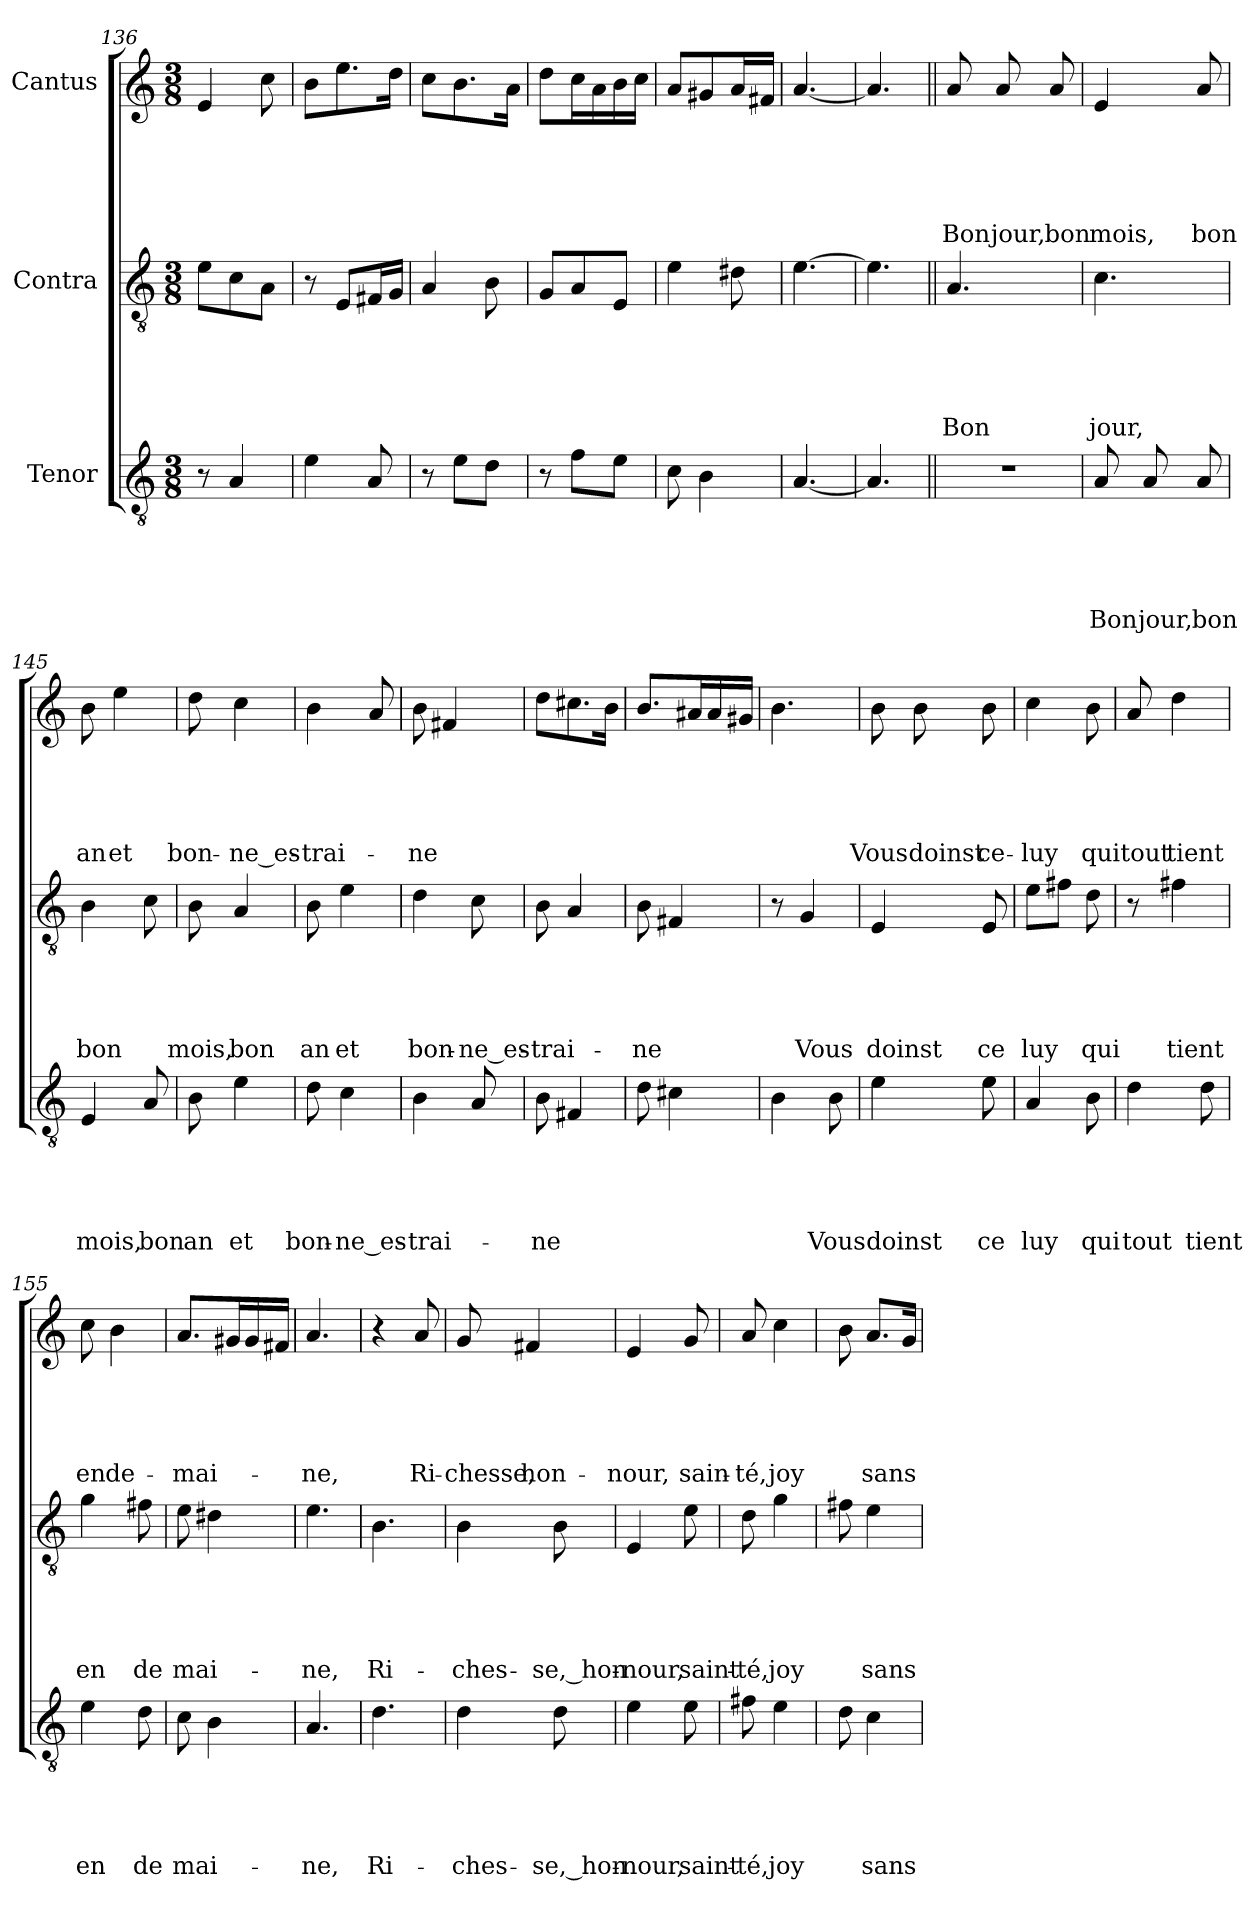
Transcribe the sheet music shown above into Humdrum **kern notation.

**kern	**text	**text	**text	**text	**text	**kern	**text	**text	**text	**text	**text	**kern	**text	**text	**text	**text	**text
*part3	*part3	*part3	*part3	*part3	*part3	*part2	*part2	*part2	*part2	*part2	*part2	*part1	*part1	*part1	*part1	*part1	*part1
*staff3	*staff3	*staff3	*staff3	*staff3	*staff3	*staff2	*staff2	*staff2	*staff2	*staff2	*staff2	*staff1	*staff1	*staff1	*staff1	*staff1	*staff1
*I"Tenor	*	*	*	*	*	*I"Contra	*	*	*	*	*	*I"Cantus	*	*	*	*	*
!!LO:LB:g=z
*clefGv2	*	*	*	*	*	*clefGv2	*	*	*	*	*	*clefG2	*	*	*	*	*
*k[]	*	*	*	*	*	*k[]	*	*	*	*	*	*k[]	*	*	*	*	*
*C:	*	*	*	*	*	*C:	*	*	*	*	*	*C:	*	*	*	*	*
*M3/8	*	*	*	*	*	*M3/8	*	*	*	*	*	*M3/8	*	*	*	*	*
=136	=136	=136	=136	=136	=136	=136	=136	=136	=136	=136	=136	=136	=136	=136	=136	=136	=136
8r	.	.	.	.	.	8e\L	.	.	.	.	.	4e/	.	.	.	.	.
4A/	.	.	.	.	.	8c\	.	.	.	.	.	.	.	.	.	.	.
.	.	.	.	.	.	8A\J	.	.	.	.	.	8cc\	.	.	.	.	.
=137	=137	=137	=137	=137	=137	=137	=137	=137	=137	=137	=137	=137	=137	=137	=137	=137	=137
4e\	.	.	.	.	.	8r	.	.	.	.	.	8b\L	.	.	.	.	.
.	.	.	.	.	.	8E/L	.	.	.	.	.	8.ee\	.	.	.	.	.
8A/	.	.	.	.	.	16F#X/L	.	.	.	.	.	.	.	.	.	.	.
.	.	.	.	.	.	16G/JJ	.	.	.	.	.	16dd\Jk	.	.	.	.	.
=138	=138	=138	=138	=138	=138	=138	=138	=138	=138	=138	=138	=138	=138	=138	=138	=138	=138
8r	.	.	.	.	.	4A/	.	.	.	.	.	8cc\L	.	.	.	.	.
8e\L	.	.	.	.	.	.	.	.	.	.	.	8.b\	.	.	.	.	.
8d\J	.	.	.	.	.	8B\	.	.	.	.	.	.	.	.	.	.	.
.	.	.	.	.	.	.	.	.	.	.	.	16a\Jk	.	.	.	.	.
=139	=139	=139	=139	=139	=139	=139	=139	=139	=139	=139	=139	=139	=139	=139	=139	=139	=139
8r	.	.	.	.	.	8G/L	.	.	.	.	.	8dd\L	.	.	.	.	.
8f\L	.	.	.	.	.	8A/	.	.	.	.	.	16cc\L	.	.	.	.	.
.	.	.	.	.	.	.	.	.	.	.	.	16a\	.	.	.	.	.
8e\J	.	.	.	.	.	8E/J	.	.	.	.	.	16b\	.	.	.	.	.
.	.	.	.	.	.	.	.	.	.	.	.	16cc\JJ	.	.	.	.	.
=140	=140	=140	=140	=140	=140	=140	=140	=140	=140	=140	=140	=140	=140	=140	=140	=140	=140
8c\	.	.	.	.	.	4e\	.	.	.	.	.	8a/L	.	.	.	.	.
4B\	.	.	.	.	.	.	.	.	.	.	.	8g#X/	.	.	.	.	.
.	.	.	.	.	.	8d#X\	.	.	.	.	.	16a/L	.	.	.	.	.
.	.	.	.	.	.	.	.	.	.	.	.	16f#X/JJ	.	.	.	.	.
=141	=141	=141	=141	=141	=141	=141	=141	=141	=141	=141	=141	=141	=141	=141	=141	=141	=141
[4.A/	.	.	.	.	.	[4.e\	.	.	.	.	.	[4.a/	.	.	.	.	.
=142	=142	=142	=142	=142	=142	=142	=142	=142	=142	=142	=142	=142	=142	=142	=142	=142	=142
4.A/]	.	.	.	.	.	4.e\]	.	.	.	.	.	4.a/]	.	.	.	.	.
!!LO:LB:g=z
=143||	=143||	=143||	=143||	=143||	=143||	=143||	=143||	=143||	=143||	=143||	=143||	=143||	=143||	=143||	=143||	=143||	=143||
!	!	!	!	!	!	!	!	!	!	!	!LO:LY:b	!	!	!	!	!	!LO:LY:b
4.r	.	.	.	.	.	4.A/	.	.	.	.	Bon	8a/	.	.	.	.	Bon
!	!	!	!	!	!	!	!	!	!	!	!	!	!	!	!	!	!LO:LY:b
.	.	.	.	.	.	.	.	.	.	.	.	8a/	.	.	.	.	jour,
!	!	!	!	!	!	!	!	!	!	!	!	!	!	!	!	!	!LO:LY:b
.	.	.	.	.	.	.	.	.	.	.	.	8a/	.	.	.	.	bon
=144	=144	=144	=144	=144	=144	=144	=144	=144	=144	=144	=144	=144	=144	=144	=144	=144	=144
!	!	!	!	!	!LO:LY:b	!	!	!	!	!	!LO:LY:b	!	!	!	!	!	!LO:LY:b
8A/	.	.	.	.	Bon	4.c\	.	.	.	.	jour,	4e/	.	.	.	.	mois,
!	!	!	!	!	!LO:LY:b	!	!	!	!	!	!	!	!	!	!	!	!
8A/	.	.	.	.	jour,	.	.	.	.	.	.	.	.	.	.	.	.
!	!	!	!	!	!LO:LY:b	!	!	!	!	!	!	!	!	!	!	!	!LO:LY:b
8A/	.	.	.	.	bon	.	.	.	.	.	.	8a/	.	.	.	.	bon
=145	=145	=145	=145	=145	=145	=145	=145	=145	=145	=145	=145	=145	=145	=145	=145	=145	=145
!	!	!	!	!	!LO:LY:b	!	!	!	!	!	!LO:LY:b	!	!	!	!	!	!LO:LY:b
4E/	.	.	.	.	mois,	4B\	.	.	.	.	bon	8b\	.	.	.	.	an
!	!	!	!	!	!	!	!	!	!	!	!	!	!	!	!	!	!LO:LY:b
.	.	.	.	.	.	.	.	.	.	.	.	4ee\	.	.	.	.	et
!	!	!	!	!	!LO:LY:b	!	!	!	!	!	!	!	!	!	!	!	!
8A/	.	.	.	.	bon	8c\	.	.	.	.	.	.	.	.	.	.	.
=146	=146	=146	=146	=146	=146	=146	=146	=146	=146	=146	=146	=146	=146	=146	=146	=146	=146
!	!	!	!	!	!LO:LY:b	!	!	!	!	!	!LO:LY:b	!	!	!	!	!	!LO:LY:b
8B\	.	.	.	.	an	8B\	.	.	.	.	mois,	8dd\	.	.	.	.	bon-
!	!	!	!	!	!LO:LY:b	!	!	!	!	!	!LO:LY:b	!	!	!	!	!	!LO:LY:b
4e\	.	.	.	.	et	4A/	.	.	.	.	bon	4cc\	.	.	.	.	-ne_es-
=147	=147	=147	=147	=147	=147	=147	=147	=147	=147	=147	=147	=147	=147	=147	=147	=147	=147
!	!	!	!	!	!LO:LY:b	!	!	!	!	!	!LO:LY:b	!	!	!	!	!	!LO:LY:b
8d\	.	.	.	.	bon-	8B\	.	.	.	.	an	4b\	.	.	.	.	-trai-
!	!	!	!	!	!LO:LY:b	!	!	!	!	!	!LO:LY:b	!	!	!	!	!	!
4c\	.	.	.	.	-ne_es-	4e\	.	.	.	.	et	.	.	.	.	.	.
.	.	.	.	.	.	.	.	.	.	.	.	8a/	.	.	.	.	.
=148	=148	=148	=148	=148	=148	=148	=148	=148	=148	=148	=148	=148	=148	=148	=148	=148	=148
!	!	!	!	!	!LO:LY:b	!	!	!	!	!	!LO:LY:b	!	!	!	!	!	!LO:LY:b
4B\	.	.	.	.	-trai-	4d\	.	.	.	.	bon-	8b\	.	.	.	.	-ne
.	.	.	.	.	.	.	.	.	.	.	.	4f#X/	.	.	.	.	.
!	!	!	!	!	!	!	!	!	!	!	!LO:LY:b	!	!	!	!	!	!
8A/	.	.	.	.	.	8c\	.	.	.	.	-ne_es-	.	.	.	.	.	.
=149	=149	=149	=149	=149	=149	=149	=149	=149	=149	=149	=149	=149	=149	=149	=149	=149	=149
!	!	!	!	!	!LO:LY:b	!	!	!	!	!	!LO:LY:b	!	!	!	!	!	!
8B\	.	.	.	.	-ne	8B\	.	.	.	.	-trai-	8dd\L	.	.	.	.	.
4F#X/	.	.	.	.	.	4A/	.	.	.	.	.	8.cc#X\	.	.	.	.	.
.	.	.	.	.	.	.	.	.	.	.	.	16b\Jk	.	.	.	.	.
=150	=150	=150	=150	=150	=150	=150	=150	=150	=150	=150	=150	=150	=150	=150	=150	=150	=150
!	!	!	!	!	!	!	!	!	!	!	!LO:LY:b	!	!	!	!	!	!
8d\	.	.	.	.	.	8B\	.	.	.	.	-ne	8.b/L	.	.	.	.	.
4c#X\	.	.	.	.	.	4F#X/	.	.	.	.	.	.	.	.	.	.	.
.	.	.	.	.	.	.	.	.	.	.	.	16a#X/L	.	.	.	.	.
.	.	.	.	.	.	.	.	.	.	.	.	16a#/	.	.	.	.	.
.	.	.	.	.	.	.	.	.	.	.	.	16g#X/JJ	.	.	.	.	.
!!LO:PB:g=z
=151	=151	=151	=151	=151	=151	=151	=151	=151	=151	=151	=151	=151	=151	=151	=151	=151	=151
4B\	.	.	.	.	.	8r	.	.	.	.	.	4.b\	.	.	.	.	.
!	!	!	!	!	!	!	!	!	!	!	!LO:LY:b	!	!	!	!	!	!
.	.	.	.	.	.	4G/	.	.	.	.	Vous	.	.	.	.	.	.
!	!	!	!	!	!LO:LY:b	!	!	!	!	!	!	!	!	!	!	!	!
8B\	.	.	.	.	Vous	.	.	.	.	.	.	.	.	.	.	.	.
=152	=152	=152	=152	=152	=152	=152	=152	=152	=152	=152	=152	=152	=152	=152	=152	=152	=152
!	!	!	!	!	!LO:LY:b	!	!	!	!	!	!LO:LY:b	!	!	!	!	!	!LO:LY:b
4e\	.	.	.	.	doinst	4E/	.	.	.	.	doinst	8b\	.	.	.	.	Vous
!	!	!	!	!	!	!	!	!	!	!	!	!	!	!	!	!	!LO:LY:b
.	.	.	.	.	.	.	.	.	.	.	.	8b\	.	.	.	.	doinst
!	!	!	!	!	!LO:LY:b	!	!	!	!	!	!LO:LY:b	!	!	!	!	!	!LO:LY:b
8e\	.	.	.	.	ce	8E/	.	.	.	.	ce	8b\	.	.	.	.	ce-
=153	=153	=153	=153	=153	=153	=153	=153	=153	=153	=153	=153	=153	=153	=153	=153	=153	=153
!	!	!	!	!	!LO:LY:b	!	!	!	!	!	!LO:LY:b	!	!	!	!	!	!LO:LY:b
4A/	.	.	.	.	luy	8e\L	.	.	.	.	luy	4cc\	.	.	.	.	-luy
.	.	.	.	.	.	8f#X\J	.	.	.	.	.	.	.	.	.	.	.
!	!	!	!	!	!LO:LY:b	!	!	!	!	!	!LO:LY:b	!	!	!	!	!	!LO:LY:b
8B\	.	.	.	.	qui	8d\	.	.	.	.	qui	8b\	.	.	.	.	qui
=154	=154	=154	=154	=154	=154	=154	=154	=154	=154	=154	=154	=154	=154	=154	=154	=154	=154
!	!	!	!	!	!LO:LY:b	!	!	!	!	!	!	!	!	!	!	!	!LO:LY:b
4d\	.	.	.	.	tout	8r	.	.	.	.	.	8a/	.	.	.	.	tout
!	!	!	!	!	!	!	!	!	!	!	!LO:LY:b	!	!	!	!	!	!LO:LY:b
.	.	.	.	.	.	4f#X\	.	.	.	.	tient	4dd\	.	.	.	.	tient
!	!	!	!	!	!LO:LY:b	!	!	!	!	!	!	!	!	!	!	!	!
8d\	.	.	.	.	tient	.	.	.	.	.	.	.	.	.	.	.	.
=155	=155	=155	=155	=155	=155	=155	=155	=155	=155	=155	=155	=155	=155	=155	=155	=155	=155
!	!	!	!	!	!LO:LY:b	!	!	!	!	!	!LO:LY:b	!	!	!	!	!	!LO:LY:b
4e\	.	.	.	.	en	4g\	.	.	.	.	en	8cc\	.	.	.	.	en
!	!	!	!	!	!	!	!	!	!	!	!	!	!	!	!	!	!LO:LY:b
.	.	.	.	.	.	.	.	.	.	.	.	4b\	.	.	.	.	de-
!	!	!	!	!	!LO:LY:b	!	!	!	!	!	!LO:LY:b	!	!	!	!	!	!
8d\	.	.	.	.	de	8f#X\	.	.	.	.	de	.	.	.	.	.	.
=156	=156	=156	=156	=156	=156	=156	=156	=156	=156	=156	=156	=156	=156	=156	=156	=156	=156
!	!	!	!	!	!LO:LY:b	!	!	!	!	!	!LO:LY:b	!	!	!	!	!	!LO:LY:b
8c\	.	.	.	.	mai-	8e\	.	.	.	.	mai-	8.a/L	.	.	.	.	-mai-
4B\	.	.	.	.	.	4d#X\	.	.	.	.	.	.	.	.	.	.	.
.	.	.	.	.	.	.	.	.	.	.	.	16g#X/L	.	.	.	.	.
.	.	.	.	.	.	.	.	.	.	.	.	16g#/	.	.	.	.	.
.	.	.	.	.	.	.	.	.	.	.	.	16f#X/JJ	.	.	.	.	.
=157	=157	=157	=157	=157	=157	=157	=157	=157	=157	=157	=157	=157	=157	=157	=157	=157	=157
!	!	!	!	!	!LO:LY:b	!	!	!	!	!	!LO:LY:b	!	!	!	!	!	!LO:LY:b
4.A/	.	.	.	.	-ne,	4.e\	.	.	.	.	-ne,	4.a/	.	.	.	.	-ne,
=158	=158	=158	=158	=158	=158	=158	=158	=158	=158	=158	=158	=158	=158	=158	=158	=158	=158
!	!	!	!	!	!LO:LY:b	!	!	!	!	!	!LO:LY:b	!	!	!	!	!	!
4.d\	.	.	.	.	Ri-	4.B\	.	.	.	.	Ri-	4r	.	.	.	.	.
!	!	!	!	!	!	!	!	!	!	!	!	!	!	!	!	!	!LO:LY:b
.	.	.	.	.	.	.	.	.	.	.	.	8a/	.	.	.	.	Ri-
!!LO:LB:g=z
=159	=159	=159	=159	=159	=159	=159	=159	=159	=159	=159	=159	=159	=159	=159	=159	=159	=159
!	!	!	!	!	!LO:LY:b	!	!	!	!	!	!LO:LY:b	!	!	!	!	!	!LO:LY:b
4d\	.	.	.	.	-ches-	4B\	.	.	.	.	-ches-	8g/	.	.	.	.	-chesse,
!	!	!	!	!	!	!	!	!	!	!	!	!	!	!	!	!	!LO:LY:b
.	.	.	.	.	.	.	.	.	.	.	.	4f#X/	.	.	.	.	hon-
!	!	!	!	!	!LO:LY:b	!	!	!	!	!	!LO:LY:b	!	!	!	!	!	!
8d\	.	.	.	.	-se,_hon-	8B\	.	.	.	.	-se,_hon-	.	.	.	.	.	.
=160	=160	=160	=160	=160	=160	=160	=160	=160	=160	=160	=160	=160	=160	=160	=160	=160	=160
!	!	!	!	!	!LO:LY:b	!	!	!	!	!	!LO:LY:b	!	!	!	!	!	!LO:LY:b
4e\	.	.	.	.	-nour,	4E/	.	.	.	.	-nour,	4e/	.	.	.	.	-nour,
!	!	!	!	!	!LO:LY:b	!	!	!	!	!	!LO:LY:b	!	!	!	!	!	!LO:LY:b
8e\	.	.	.	.	saint-	8e\	.	.	.	.	saint-	8g/	.	.	.	.	sain-
=161	=161	=161	=161	=161	=161	=161	=161	=161	=161	=161	=161	=161	=161	=161	=161	=161	=161
!	!	!	!	!	!LO:LY:b	!	!	!	!	!	!LO:LY:b	!	!	!	!	!	!LO:LY:b
8f#X\	.	.	.	.	-té,	8d\	.	.	.	.	-té,	8a/	.	.	.	.	-té,
!	!	!	!	!	!LO:LY:b	!	!	!	!	!	!LO:LY:b	!	!	!	!	!	!LO:LY:b
4e\	.	.	.	.	joy	4g\	.	.	.	.	joy	4cc\	.	.	.	.	joy
=162	=162	=162	=162	=162	=162	=162	=162	=162	=162	=162	=162	=162	=162	=162	=162	=162	=162
8d\	.	.	.	.	.	8f#X\	.	.	.	.	.	8b\	.	.	.	.	.
!	!	!	!	!	!LO:LY:b	!	!	!	!	!	!LO:LY:b	!	!	!	!	!	!LO:LY:b
4c\	.	.	.	.	sans	4e\	.	.	.	.	sans	8.a/L	.	.	.	.	sans
.	.	.	.	.	.	.	.	.	.	.	.	16g/Jk	.	.	.	.	.
=	=	=	=	=	=	=	=	=	=	=	=	=	=	=	=	=	=
*-	*-	*-	*-	*-	*-	*-	*-	*-	*-	*-	*-	*-	*-	*-	*-	*-	*-
